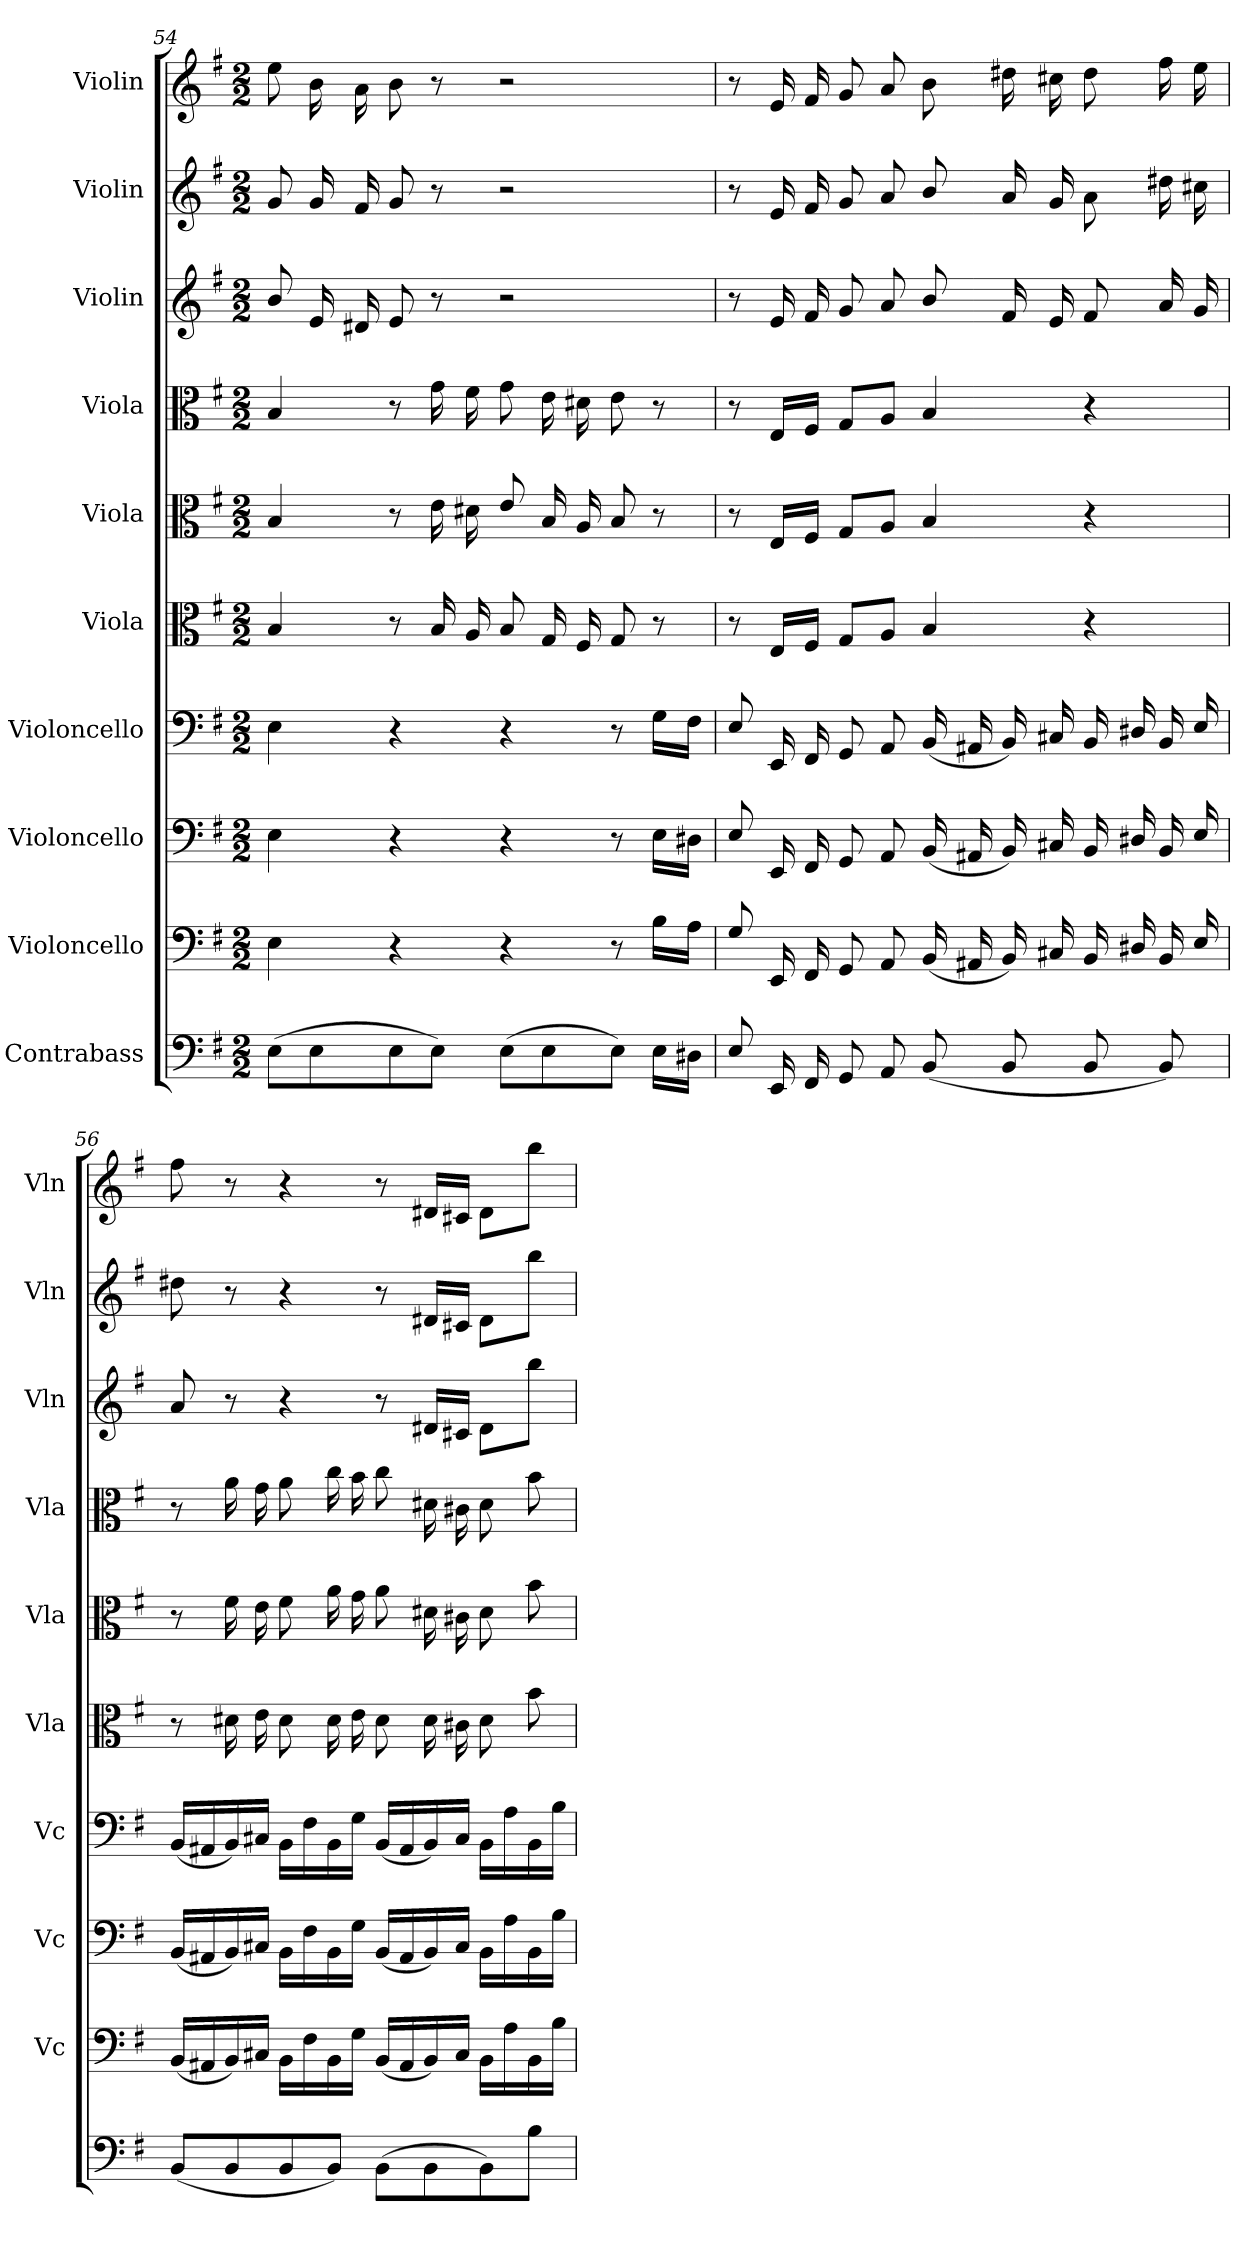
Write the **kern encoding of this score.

**kern	**kern	**kern	**kern	**kern	**kern	**kern	**kern	**kern	**kern
*part10	*part9	*part8	*part7	*part6	*part5	*part4	*part3	*part2	*part1
*staff10	*staff9	*staff8	*staff7	*staff6	*staff5	*staff4	*staff3	*staff2	*staff1
*I"Contrabass	*I"Violoncello	*I"Violoncello	*I"Violoncello	*I"Viola	*I"Viola	*I"Viola	*I"Violin	*I"Violin	*I"Violin
*	*I'Vc	*I'Vc	*I'Vc	*I'Vla	*I'Vla	*I'Vla	*I'Vln	*I'Vln	*I'Vln
*clefF4	*clefF4	*clefF4	*clefF4	*clefC3	*clefC3	*clefC3	*clefG2	*clefG2	*clefG2
*k[f#]	*k[f#]	*k[f#]	*k[f#]	*k[f#]	*k[f#]	*k[f#]	*k[f#]	*k[f#]	*k[f#]
*G:	*G:	*G:	*G:	*G:	*G:	*G:	*G:	*G:	*G:
*M2/2	*M2/2	*M2/2	*M2/2	*M2/2	*M2/2	*M2/2	*M2/2	*M2/2	*M2/2
=54	=54	=54	=54	=54	=54	=54	=54	=54	=54
(8E\L	4E\	4E\	4E\	4B/	4B/	4B/	8b/	8g/	8ee\
8E\	.	.	.	.	.	.	16e/	16g/	16b\
.	.	.	.	.	.	.	16d#X/	16f#/	16a\
8E\	4r	4r	4r	8r	8r	8r	8e/	8g/	8b\
8E\J)	.	.	.	16B/	16e\	16g\	8r	8r	8r
.	.	.	.	16A/	16d#X\	16f#\	.	.	.
(8E\L	4r	4r	4r	8B/	8e/	8g\	2r	2r	2r
8E\	.	.	.	16G/	16B/	16e\	.	.	.
.	.	.	.	16F#/	16A/	16d#X\	.	.	.
8E\J)	8r	8r	8r	8G/	8B/	8e\	.	.	.
16E\LL	16B\LL	16E\LL	16G\LL	8r	8r	8r	.	.	.
16D#X\JJ	16A\JJ	16D#X\JJ	16F#\JJ	.	.	.	.	.	.
=55	=55	=55	=55	=55	=55	=55	=55	=55	=55
8E/	8G/	8E/	8E/	8r	8r	8r	8r	8r	8r
16EE/	16EE/	16EE/	16EE/	16E/LL	16E/LL	16E/LL	16e/	16e/	16e/
16FF#/	16FF#/	16FF#/	16FF#/	16F#/JJ	16F#/JJ	16F#/JJ	16f#/	16f#/	16f#/
8GG/	8GG/	8GG/	8GG/	8G/L	8G/L	8G/L	8g/	8g/	8g/
8AA/	8AA/	8AA/	8AA/	8A/J	8A/J	8A/J	8a/	8a/	8a/
(8BB/	(16BB/	(16BB/	(16BB/	4B/	4B/	4B/	8b/	8b/	8b\
.	16AA#X/	16AA#X/	16AA#X/	.	.	.	.	.	.
8BB/	16BB/)	16BB/)	16BB/)	.	.	.	16f#/	16a/	16dd#X\
.	16C#X/	16C#X/	16C#X/	.	.	.	16e/	16g/	16cc#X\
8BB/	16BB/	16BB/	16BB/	4r	4r	4r	8f#/	8a\	8dd#\
.	16D#X/	16D#X/	16D#X/	.	.	.	.	.	.
8BB/)	16BB/	16BB/	16BB/	.	.	.	16a/	16dd#X\	16ff#\
.	16E/	16E/	16E/	.	.	.	16g/	16cc#X\	16ee\
=56	=56	=56	=56	=56	=56	=56	=56	=56	=56
(8BB/L	(16BB/LL	(16BB/LL	(16BB/LL	8r	8r	8r	8a/	8dd#X\	8ff#\
.	16AA#X/	16AA#X/	16AA#X/	.	.	.	.	.	.
8BB/	16BB/)	16BB/)	16BB/)	16d#X\	16f#\	16a\	8r	8r	8r
.	16C#X/JJ	16C#X/JJ	16C#X/JJ	16e\	16e\	16g\	.	.	.
8BB/	16BB\LL	16BB\LL	16BB\LL	8d#\	8f#\	8a\	4r	4r	4r
.	16F#\	16F#\	16F#\	.	.	.	.	.	.
8BB/J)	16BB\	16BB\	16BB\	16d#\	16a\	16cc\	.	.	.
.	16G\JJ	16G\JJ	16G\JJ	16e\	16g\	16b\	.	.	.
(8BB\L	(16BB/LL	(16BB/LL	(16BB/LL	8d#\	8a\	8cc\	8r	8r	8r
.	16AA#/	16AA#/	16AA#/	.	.	.	.	.	.
8BB\	16BB/)	16BB/)	16BB/)	16d#\	16d#X\	16d#X\	16d#X/LL	16d#X/LL	16d#X/LL
.	16C#/JJ	16C#/JJ	16C#/JJ	16c#X\	16c#X\	16c#X\	16c#X/JJ	16c#X/JJ	16c#X/JJ
8BB\)	16BB\LL	16BB\LL	16BB\LL	8d#\	8d#\	8d#\	8d#\L	8d#\L	8d#\L
.	16A\	16A\	16A\	.	.	.	.	.	.
8B\J	16BB\	16BB\	16BB\	8b\	8b\	8b\	8bb\J	8bb\J	8bb\J
.	16B\JJ	16B\JJ	16B\JJ	.	.	.	.	.	.
=	=	=	=	=	=	=	=	=	=
*-	*-	*-	*-	*-	*-	*-	*-	*-	*-
